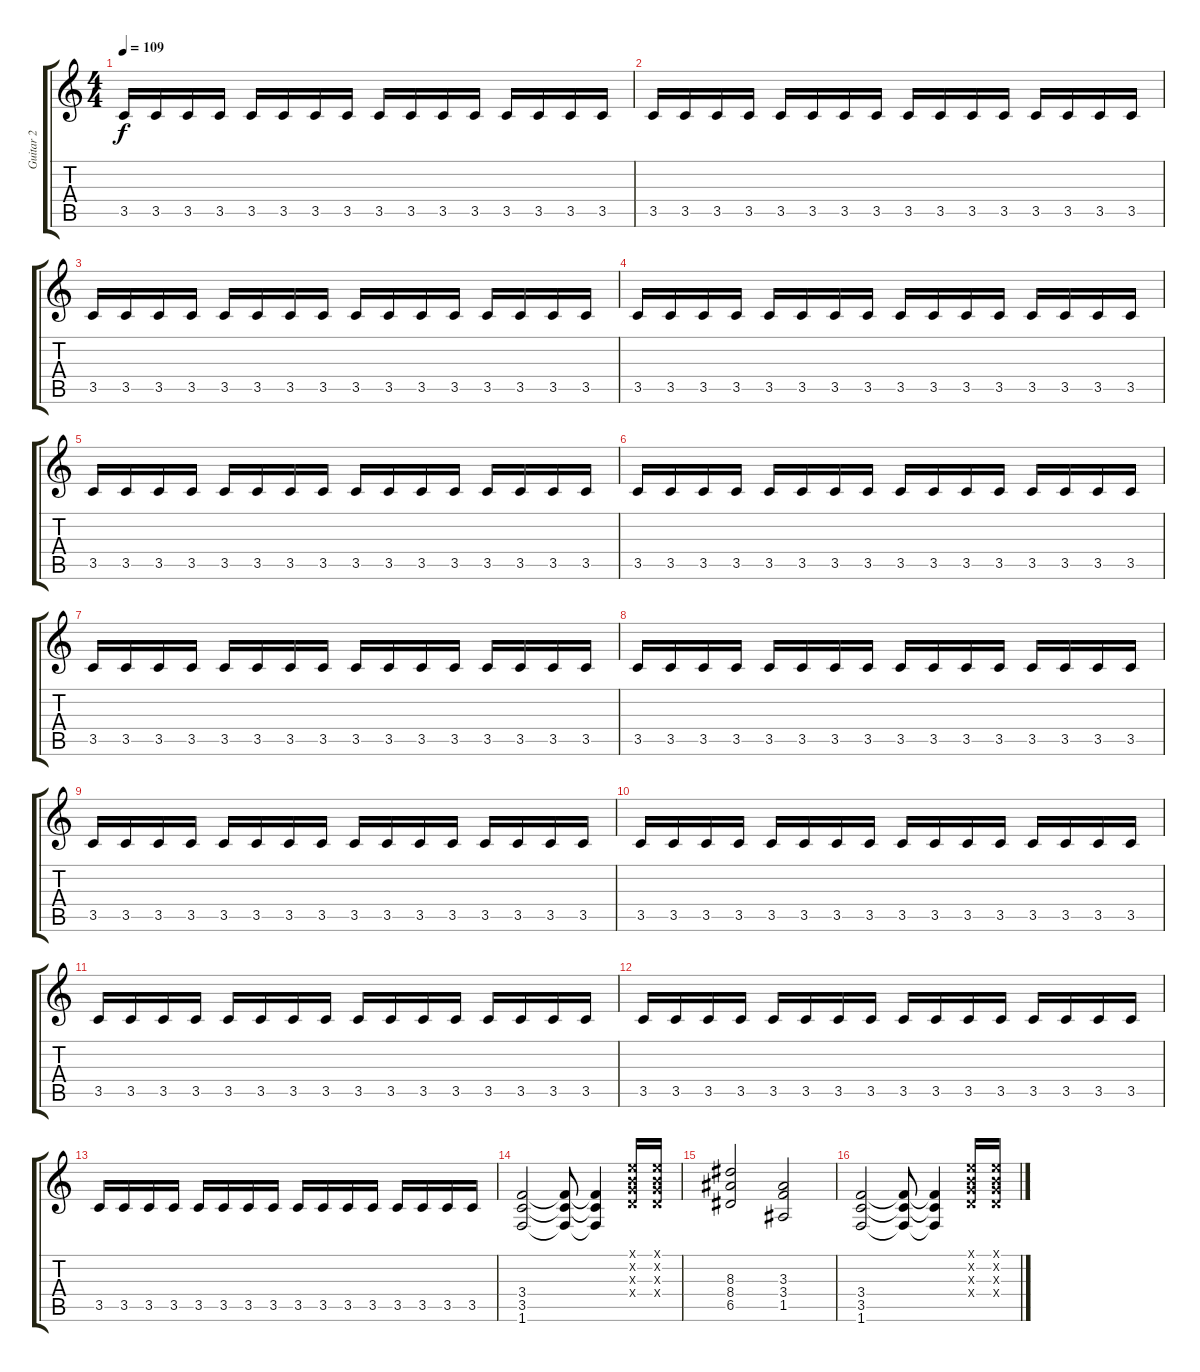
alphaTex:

\track ("Guitar 2" "Guitar 2") {instrument electricguitarjazz}
\staff {score tabs}
\tuning (E4 B3 G3 D3 A2 E2) {hide}
\ts (4 4)
\tempo 109
\clef g2
\ks c
3.5.16{dy f} 3.5.16 3.5.16 3.5.16 3.5.16 3.5.16 3.5.16 3.5.16 3.5.16 3.5.16 3.5.16 3.5.16 3.5.16 3.5.16 3.5.16 3.5.16 |
3.5.16 3.5.16 3.5.16 3.5.16 3.5.16 3.5.16 3.5.16 3.5.16 3.5.16 3.5.16 3.5.16 3.5.16 3.5.16 3.5.16 3.5.16 3.5.16 |
3.5.16 3.5.16 3.5.16 3.5.16 3.5.16 3.5.16 3.5.16 3.5.16 3.5.16 3.5.16 3.5.16 3.5.16 3.5.16 3.5.16 3.5.16 3.5.16 |
3.5.16 3.5.16 3.5.16 3.5.16 3.5.16 3.5.16 3.5.16 3.5.16 3.5.16 3.5.16 3.5.16 3.5.16 3.5.16 3.5.16 3.5.16 3.5.16 |
3.5.16 3.5.16 3.5.16 3.5.16 3.5.16 3.5.16 3.5.16 3.5.16 3.5.16 3.5.16 3.5.16 3.5.16 3.5.16 3.5.16 3.5.16 3.5.16 |
3.5.16 3.5.16 3.5.16 3.5.16 3.5.16 3.5.16 3.5.16 3.5.16 3.5.16 3.5.16 3.5.16 3.5.16 3.5.16 3.5.16 3.5.16 3.5.16 |
3.5.16 3.5.16 3.5.16 3.5.16 3.5.16 3.5.16 3.5.16 3.5.16 3.5.16 3.5.16 3.5.16 3.5.16 3.5.16 3.5.16 3.5.16 3.5.16 |
3.5.16 3.5.16 3.5.16 3.5.16 3.5.16 3.5.16 3.5.16 3.5.16 3.5.16 3.5.16 3.5.16 3.5.16 3.5.16 3.5.16 3.5.16 3.5.16 |
3.5.16 3.5.16 3.5.16 3.5.16 3.5.16 3.5.16 3.5.16 3.5.16 3.5.16 3.5.16 3.5.16 3.5.16 3.5.16 3.5.16 3.5.16 3.5.16 |
3.5.16 3.5.16 3.5.16 3.5.16 3.5.16 3.5.16 3.5.16 3.5.16 3.5.16 3.5.16 3.5.16 3.5.16 3.5.16 3.5.16 3.5.16 3.5.16 |
3.5.16 3.5.16 3.5.16 3.5.16 3.5.16 3.5.16 3.5.16 3.5.16 3.5.16 3.5.16 3.5.16 3.5.16 3.5.16 3.5.16 3.5.16 3.5.16 |
3.5.16 3.5.16 3.5.16 3.5.16 3.5.16 3.5.16 3.5.16 3.5.16 3.5.16 3.5.16 3.5.16 3.5.16 3.5.16 3.5.16 3.5.16 3.5.16 |
3.5.16 3.5.16 3.5.16 3.5.16 3.5.16 3.5.16 3.5.16 3.5.16 3.5.16 3.5.16 3.5.16 3.5.16 3.5.16 3.5.16 3.5.16 3.5.16 |
(3.4 3.5 1.6).2 (3.4{t} 3.5{t} 1.6{t}).8 (3.4{t} 3.5{t} 1.6{t}).4 (0.1{x} 0.2{x} 0.3{x} 0.4{x}).16 (0.1{x} 0.2{x} 0.3{x} 0.4{x}).16 |
(8.3 8.4 6.5).2 (3.3 3.4 1.5).2 |
(3.4 3.5 1.6).2 (3.4{t} 3.5{t} 1.6{t}).8 (3.4{t} 3.5{t} 1.6{t}).4 (0.1{x} 0.2{x} 0.3{x} 0.4{x}).16 (0.1{x} 0.2{x} 0.3{x} 0.4{x}).16
